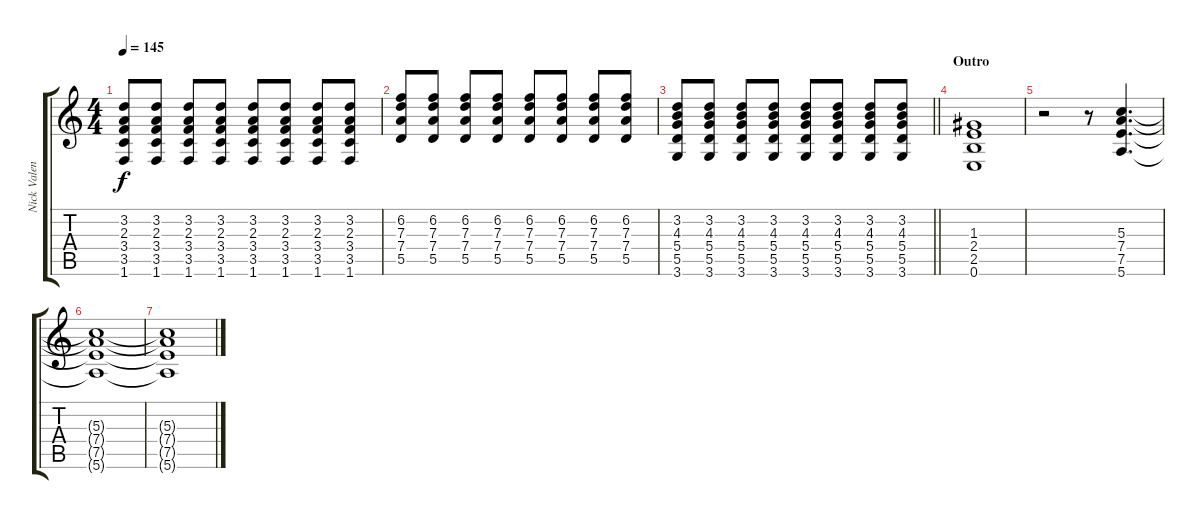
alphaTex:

\track ("Nick Valensi" "Nick Valen") {instrument electricguitarclean}
\staff {score tabs}
\tuning (E4 B3 G3 D3 A2 E2) {hide}
\ts (4 4)
\tempo 145
\clef g2
\ks c
(3.2 2.3 3.4 3.5 1.6).8{dy f} (3.2 2.3 3.4 3.5 1.6).8 (3.2 2.3 3.4 3.5 1.6).8 (3.2 2.3 3.4 3.5 1.6).8 (3.2 2.3 3.4 3.5 1.6).8 (3.2 2.3 3.4 3.5 1.6).8 (3.2 2.3 3.4 3.5 1.6).8 (3.2 2.3 3.4 3.5 1.6).8 |
(6.2 7.3 7.4 5.5).8 (6.2 7.3 7.4 5.5).8 (6.2 7.3 7.4 5.5).8 (6.2 7.3 7.4 5.5).8 (6.2 7.3 7.4 5.5).8 (6.2 7.3 7.4 5.5).8 (6.2 7.3 7.4 5.5).8 (6.2 7.3 7.4 5.5).8 |
\barLineRight lightlight
(3.2 4.3 5.4 5.5 3.6).8 (3.2 4.3 5.4 5.5 3.6).8 (3.2 4.3 5.4 5.5 3.6).8 (3.2 4.3 5.4 5.5 3.6).8 (3.2 4.3 5.4 5.5 3.6).8 (3.2 4.3 5.4 5.5 3.6).8 (3.2 4.3 5.4 5.5 3.6).8 (3.2 4.3 5.4 5.5 3.6).8 |
\section ("" "Outro")
(1.3 2.4 2.5 0.6).1 |
r.2 r.8 (5.3 7.4 7.5 5.6).4{d} |
(5.3{t} 7.4{t} 7.5{t} 5.6{t}).1 |
(5.3{t} 7.4{t} 7.5{t} 5.6{t}).1
